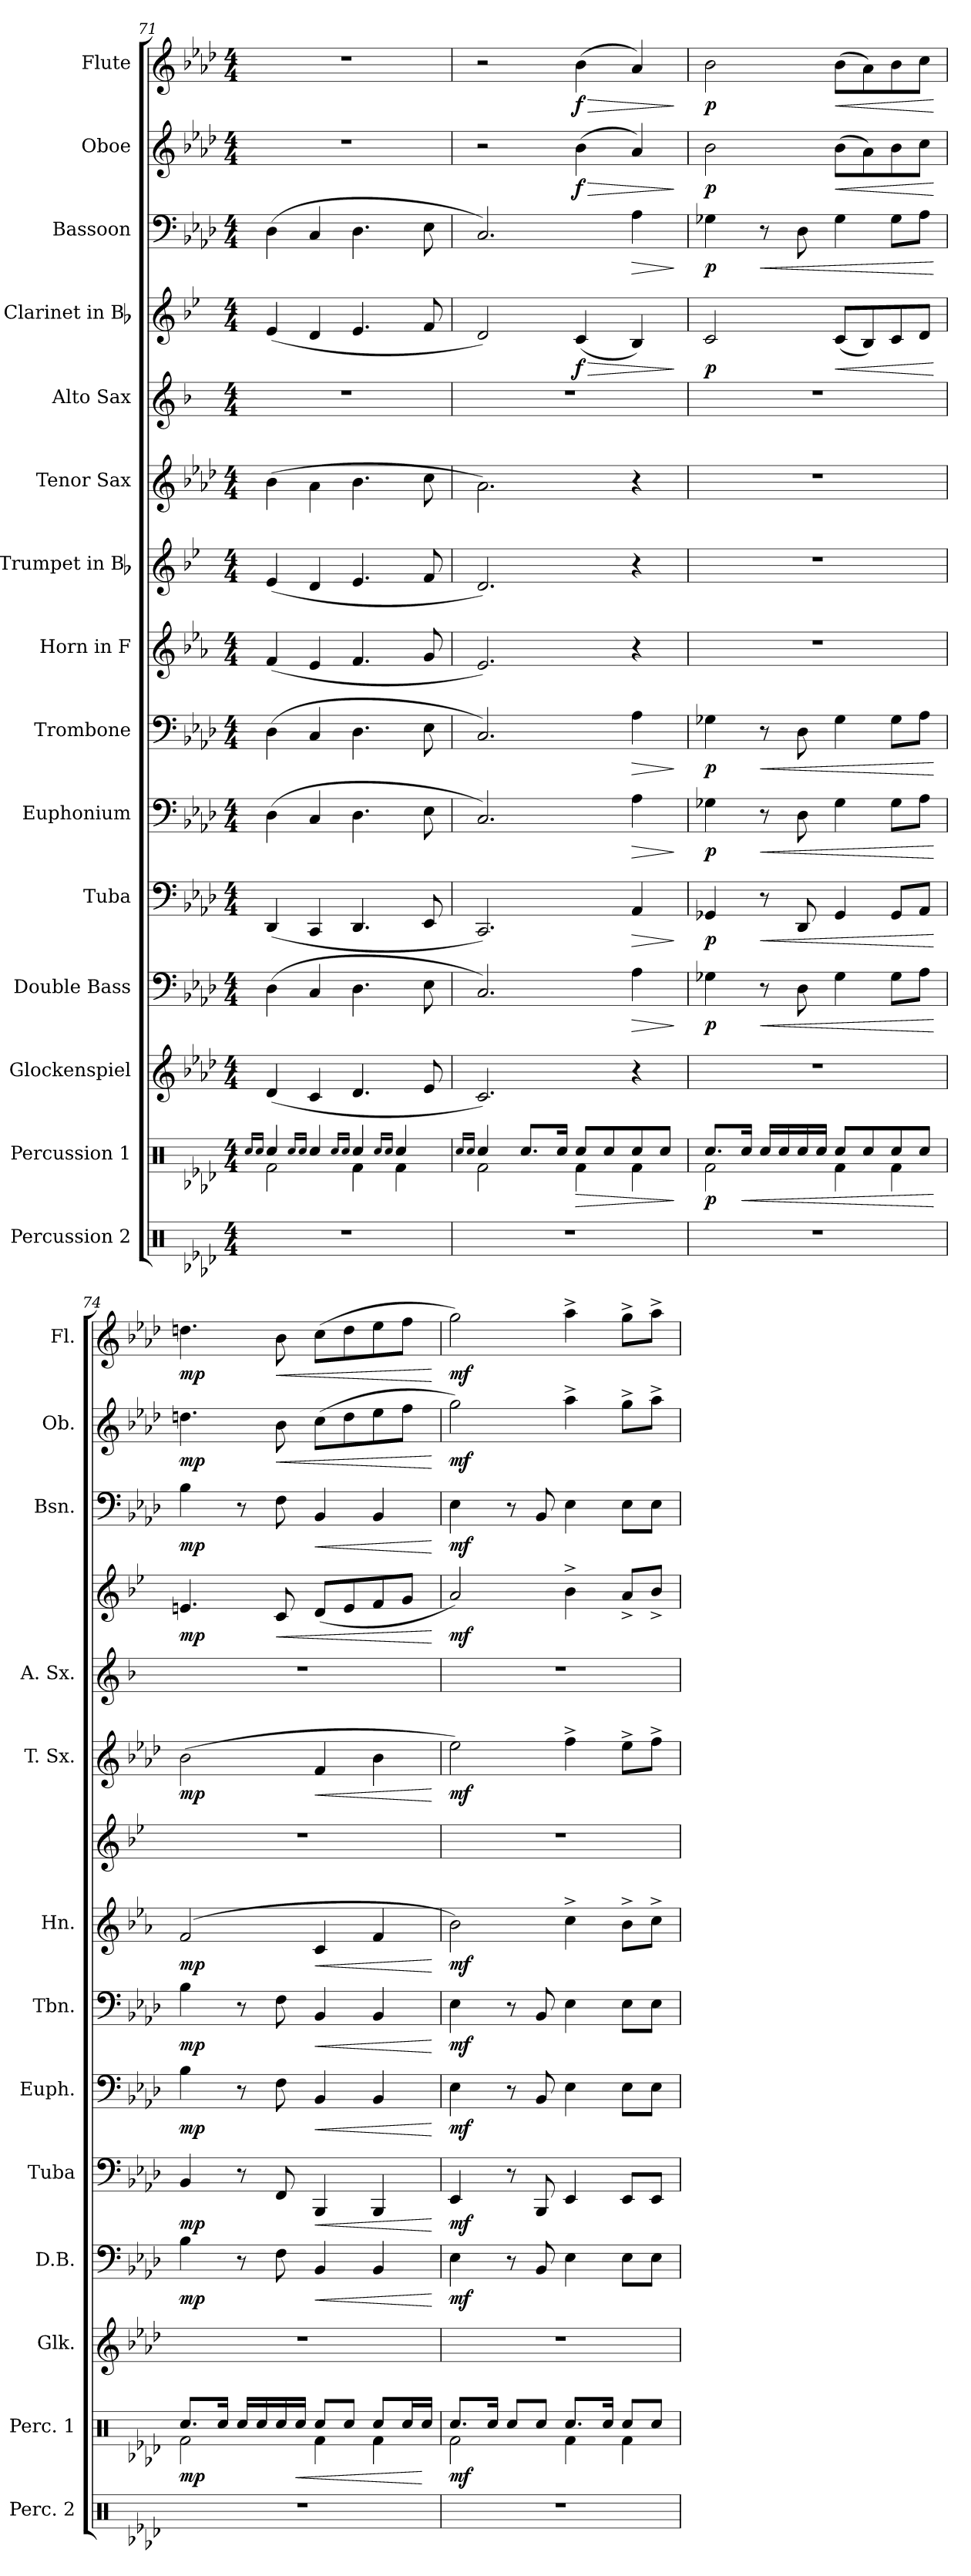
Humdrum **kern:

**kern	**kern	**dynam	**kern	**kern	**dynam	**kern	**dynam	**kern	**dynam	**kern	**dynam	**kern	**dynam	**kern	**kern	**dynam	**kern	**kern	**dynam	**kern	**dynam	**kern	**dynam	**kern	**dynam
*part15	*part14	*part14	*part13	*part12	*part12	*part11	*part11	*part10	*part10	*part9	*part9	*part8	*part8	*part7	*part6	*part6	*part5	*part4	*part4	*part3	*part3	*part2	*part2	*part1	*part1
*staff15	*staff14	*staff14	*staff13	*staff12	*staff12	*staff11	*staff11	*staff10	*staff10	*staff9	*staff9	*staff8	*staff8	*staff7	*staff6	*staff6	*staff5	*staff4	*staff4	*staff3	*staff3	*staff2	*staff2	*staff1	*staff1
*I"Percussion 2	*I"Percussion 1	*	*I"Glockenspiel	*I"Double Bass	*	*I"Tuba	*	*I"Euphonium	*	*I"Trombone	*	*I"Horn in F	*	*I"Trumpet in Bb	*I"Tenor Sax	*	*I"Alto Sax	*I"Clarinet in Bb	*	*I"Bassoon	*	*I"Oboe	*	*I"Flute	*
*I'Perc. 2	*I'Perc. 1	*	*I'Glk.	*I'D.B.	*	*I'Tuba	*	*I'Euph.	*	*I'Tbn.	*	*I'Hn.	*	*	*I'T. Sx.	*	*I'A. Sx.	*	*	*I'Bsn.	*	*I'Ob.	*	*I'Fl.	*
*clefX	*clefX	*	*clefG2	*clefF4	*	*clefF4	*	*clefF4	*	*clefF4	*	*clefG2	*	*clefG2	*clefG2	*	*clefG2	*clefG2	*	*clefF4	*	*clefG2	*	*clefG2	*
*	*	*	*ITrd-14c-24	*ITrd7c12	*	*	*	*	*	*	*	*ITrd4c7	*	*ITrd1c2	*ITrd8c14	*	*ITrd5c9	*ITrd1c2	*	*	*	*	*	*	*
*k[b-e-a-d-]	*k[b-e-a-d-]	*	*k[b-e-a-d-]	*k[b-e-a-d-]	*	*k[b-e-a-d-]	*	*k[b-e-a-d-]	*	*k[b-e-a-d-]	*	*k[b-e-a-d-]	*	*k[b-e-a-d-]	*k[b-e-a-d-]	*	*k[b-e-a-d-]	*k[b-e-a-d-]	*	*k[b-e-a-d-]	*	*k[b-e-a-d-]	*	*k[b-e-a-d-]	*
*A-:	*A-:	*	*A-:	*A-:	*	*A-:	*	*A-:	*	*A-:	*	*A-:	*	*A-:	*A-:	*	*A-:	*A-:	*	*A-:	*	*A-:	*	*A-:	*
*M4/4	*M4/4	*	*M4/4	*M4/4	*	*M4/4	*	*M4/4	*	*M4/4	*	*M4/4	*	*M4/4	*M4/4	*	*M4/4	*M4/4	*	*M4/4	*	*M4/4	*	*M4/4	*
=71	=71	=71	=71	=71	=71	=71	=71	=71	=71	=71	=71	=71	=71	=71	=71	=71	=71	=71	=71	=71	=71	=71	=71	=71	=71
.	16qRcc/LL	.	.	.	.	.	.	.	.	.	.	.	.	.	.	.	.	.	.	.	.	.	.	.	.
.	16qRcc/JJ	.	.	.	.	.	.	.	.	.	.	.	.	.	.	.	.	.	.	.	.	.	.	.	.
*	*^	*	*	*	*	*	*	*	*	*	*	*	*	*	*	*	*	*	*	*	*	*	*	*	*
1r	4Rcc/	2Rf\	.	(<4ddd-/	(>4DD-\	.	(<4DD-/	.	(>4D-\	.	(>4D-\	.	(<4B-/	.	(<4d-/	(>4B-\	.	1r	(<4d-/	.	(>4D-\	.	1r	.	1r	.
.	16qRcc/LL	.	.	.	.	.	.	.	.	.	.	.	.	.	.	.	.	.	.	.	.	.	.	.	.	.
.	16qRcc/JJ	.	.	.	.	.	.	.	.	.	.	.	.	.	.	.	.	.	.	.	.	.	.	.	.	.
.	4Rcc/	.	.	4ccc/	4CC/	.	4CC/	.	4C/	.	4C/	.	4A-/	.	4c/	4A-\	.	.	4c/	.	4C/	.	.	.	.	.
.	16qRcc/LL	.	.	.	.	.	.	.	.	.	.	.	.	.	.	.	.	.	.	.	.	.	.	.	.	.
.	16qRcc/JJ	.	.	.	.	.	.	.	.	.	.	.	.	.	.	.	.	.	.	.	.	.	.	.	.	.
.	4Rcc/	4Rf\	.	4.ddd-/	4.DD-\	.	4.DD-/	.	4.D-\	.	4.D-\	.	4.B-/	.	4.d-/	4.B-\	.	.	4.d-/	.	4.D-\	.	.	.	.	.
.	16qRcc/LL	.	.	.	.	.	.	.	.	.	.	.	.	.	.	.	.	.	.	.	.	.	.	.	.	.
.	16qRcc/JJ	.	.	.	.	.	.	.	.	.	.	.	.	.	.	.	.	.	.	.	.	.	.	.	.	.
.	4Rcc/	4Rf\	.	.	.	.	.	.	.	.	.	.	.	.	.	.	.	.	.	.	.	.	.	.	.	.
.	.	.	.	8eee-/	8EE-\	.	8EE-/	.	8E-\	.	8E-\	.	8c/	.	8e-/	8c\	.	.	8e-/	.	8E-\	.	.	.	.	.
=72	=72	=72	=72	=72	=72	=72	=72	=72	=72	=72	=72	=72	=72	=72	=72	=72	=72	=72	=72	=72	=72	=72	=72	=72	=72	=72
.	16qRcc/LL	.	.	.	.	.	.	.	.	.	.	.	.	.	.	.	.	.	.	.	.	.	.	.	.	.
.	16qRcc/JJ	.	.	.	.	.	.	.	.	.	.	.	.	.	.	.	.	.	.	.	.	.	.	.	.	.
1r	4Rcc/	2Rf\	.	2.ccc/)	2.CC/)	.	2.CC/)	.	2.C/)	.	2.C/)	.	2.A-/)	.	2.c/)	2.A-\)	.	1r	2c/)	.	2.C/)	.	2r	.	2r	.
.	8.Rcc/L	.	.	.	.	.	.	.	.	.	.	.	.	.	.	.	.	.	.	.	.	.	.	.	.	.
.	16Rcc/Jk	.	.	.	.	.	.	.	.	.	.	.	.	.	.	.	.	.	.	.	.	.	.	.	.	.
!	!	!	!LO:HP:b	!	!	!	!	!	!	!	!	!	!	!	!	!	!	!	!	!LO:HP:b	!	!	!	!LO:HP:b	!	!LO:HP:b
!	!	!	!	!	!	!	!	!	!	!	!	!	!	!	!	!	!	!	!	!LO:DY:n=1:b	!	!	!	!LO:DY:n=1:b	!	!LO:DY:n=1:b
.	8Rcc/L	4Rf\	>	.	.	.	.	.	.	.	.	.	.	.	.	.	.	.	(<4B-/	> f	.	.	(>4b-\	> f	(>4b-\	> f
.	8Rcc/	.	.	.	.	.	.	.	.	.	.	.	.	.	.	.	.	.	.	.	.	.	.	.	.	.
!	!	!	!	!	!	!LO:HP:b	!	!LO:HP:b	!	!LO:HP:b	!	!LO:HP:b	!	!	!	!	!	!	!	!	!	!LO:HP:b	!	!	!	!
.	8Rcc/	4Rf\	.	4r	4AA-\	>	4AA-/	>	4A-\	>	4A-\	>	4r	.	4r	4r	.	.	4A-/)	.	4A-\	>	4a-/)	.	4a-/)	.
.	8Rcc/J	.	.	.	.	.	.	.	.	.	.	.	.	.	.	.	.	.	.	.	.	.	.	.	.	.
*	*v	*v	*	*	*	*	*	*	*	*	*	*	*	*	*	*	*	*	*	*	*	*	*	*	*	*
.	.	]	.	.	]	.	]	.	]	.	]	.	.	.	.	.	.	.	]	.	]	.	]	.	]
!!LO:PB:g=z
=73	=73	=73	=73	=73	=73	=73	=73	=73	=73	=73	=73	=73	=73	=73	=73	=73	=73	=73	=73	=73	=73	=73	=73	=73	=73
*	*^	*	*	*	*	*	*	*	*	*	*	*	*	*	*	*	*	*	*	*	*	*	*	*	*
!	!	!	!LO:DY:b	!	!	!LO:DY:b	!	!LO:DY:b	!	!LO:DY:b	!	!LO:DY:b	!	!	!	!	!	!	!	!LO:DY:b	!	!LO:DY:b	!	!LO:DY:b	!	!LO:DY:b
1r	8.Rcc/L	2Rf\	p	1r	4GG-X\	p	4GG-X/	p	4G-X\	p	4G-X\	p	1r	.	1r	1r	.	1r	2B-/	p	4G-X\	p	2b-\	p	2b-\	p
!	!	!	!LO:HP:b	!	!	!	!	!	!	!	!	!	!	!	!	!	!	!	!	!	!	!	!	!	!	!
.	16Rcc/Jk	.	<	.	.	.	.	.	.	.	.	.	.	.	.	.	.	.	.	.	.	.	.	.	.	.
!	!	!	!	!	!	!LO:HP:b	!	!LO:HP:b	!	!LO:HP:b	!	!LO:HP:b	!	!	!	!	!	!	!	!	!	!LO:HP:b	!	!	!	!
.	16Rcc/LL	.	.	.	8r	<	8r	<	8r	<	8r	<	.	.	.	.	.	.	.	.	8r	<	.	.	.	.
.	16Rcc/	.	.	.	.	.	.	.	.	.	.	.	.	.	.	.	.	.	.	.	.	.	.	.	.	.
.	16Rcc/	.	.	.	8DD-\	.	8DD-/	.	8D-\	.	8D-\	.	.	.	.	.	.	.	.	.	8D-\	.	.	.	.	.
.	16Rcc/JJ	.	.	.	.	.	.	.	.	.	.	.	.	.	.	.	.	.	.	.	.	.	.	.	.	.
!	!	!	!	!	!	!	!	!	!	!	!	!	!	!	!	!	!	!	!	!LO:HP:b	!	!	!	!LO:HP:b	!	!LO:HP:b
.	8Rcc/L	4Rf\	.	.	4GG-\	.	4GG-/	.	4G-\	.	4G-\	.	.	.	.	.	.	.	(<8B-/L	<	4G-\	.	(>8b-\L	<	(>8b-\L	<
.	8Rcc/	.	.	.	.	.	.	.	.	.	.	.	.	.	.	.	.	.	8A-/)	.	.	.	8a-\)	.	8a-\)	.
.	8Rcc/	4Rf\	.	.	8GG-\L	.	8GG-/L	.	8G-\L	.	8G-\L	.	.	.	.	.	.	.	8B-/	.	8G-\L	.	8b-\	.	8b-\	.
.	8Rcc/J	.	.	.	8AA-\J	.	8AA-/J	.	8A-\J	.	8A-\J	.	.	.	.	.	.	.	8c/J	.	8A-\J	.	8cc\J	.	8cc\J	.
*	*v	*v	*	*	*	*	*	*	*	*	*	*	*	*	*	*	*	*	*	*	*	*	*	*	*	*
.	.	[	.	.	[	.	[	.	[	.	[	.	.	.	.	.	.	.	[	.	[	.	[	.	[
=74	=74	=74	=74	=74	=74	=74	=74	=74	=74	=74	=74	=74	=74	=74	=74	=74	=74	=74	=74	=74	=74	=74	=74	=74	=74
*	*^	*	*	*	*	*	*	*	*	*	*	*	*	*	*	*	*	*	*	*	*	*	*	*	*
!	!	!	!LO:DY:b	!	!	!LO:DY:b	!	!LO:DY:b	!	!LO:DY:b	!	!LO:DY:b	!	!LO:DY:b	!	!	!LO:DY:b	!	!	!LO:DY:b	!	!LO:DY:b	!	!LO:DY:b	!	!LO:DY:b
1r	8.Rcc/L	2Rf\	mp	1r	4BB-\	mp	4BB-/	mp	4B-\	mp	4B-\	mp	(2B-/	mp	1r	(>2B-\	mp	1r	4.dn/	mp	4B-\	mp	4.ddn\	mp	4.ddn\	mp
.	16Rcc/Jk	.	.	.	.	.	.	.	.	.	.	.	.	.	.	.	.	.	.	.	.	.	.	.	.	.
.	16Rcc/LL	.	.	.	8r	.	8r	.	8r	.	8r	.	.	.	.	.	.	.	.	.	8r	.	.	.	.	.
.	16Rcc/	.	.	.	.	.	.	.	.	.	.	.	.	.	.	.	.	.	.	.	.	.	.	.	.	.
!	!	!	!	!	!	!	!	!	!	!	!	!	!	!	!	!	!	!	!	!LO:HP:b	!	!	!	!LO:HP:b	!	!LO:HP:b
.	16Rcc/	.	.	.	8FF\	.	8FF/	.	8F\	.	8F\	.	.	.	.	.	.	.	8B-/	<	8F\	.	8b-\	<	8b-\	<
!	!	!	!LO:HP:b	!	!	!	!	!	!	!	!	!	!	!	!	!	!	!	!	!	!	!	!	!	!	!
.	16Rcc/JJ	.	<	.	.	.	.	.	.	.	.	.	.	.	.	.	.	.	.	.	.	.	.	.	.	.
!	!	!	!	!	!	!LO:HP:b	!	!LO:HP:b	!	!LO:HP:b	!	!LO:HP:b	!	!LO:HP:b	!	!	!LO:HP:b	!	!	!	!	!LO:HP:b	!	!	!	!
.	8Rcc/L	4Rf\	.	.	4BBB-/	<	4BBB-/	<	4BB-/	<	4BB-/	<	4F/	<	.	4F/	<	.	(<8c/L	.	4BB-/	<	(>8cc\L	.	(>8cc\L	.
.	8Rcc/J	.	.	.	.	.	.	.	.	.	.	.	.	.	.	.	.	.	8d/	.	.	.	8dd\	.	8dd\	.
.	8Rcc/L	4Rf\	.	.	4BBB-/	.	4BBB-/	.	4BB-/	.	4BB-/	.	4B-/	.	.	4B-\	.	.	8e-/	.	4BB-/	.	8ee-\	.	8ee-\	.
.	16Rcc/L	.	.	.	.	.	.	.	.	.	.	.	.	.	.	.	.	.	8f/J	.	.	.	8ff\J	.	8ff\J	.
.	16Rcc/JJ	.	[	.	.	.	.	.	.	.	.	.	.	.	.	.	.	.	.	.	.	.	.	.	.	.
*	*v	*v	*	*	*	*	*	*	*	*	*	*	*	*	*	*	*	*	*	*	*	*	*	*	*	*
.	.	.	.	.	[	.	[	.	[	.	[	.	[	.	.	[	.	.	[	.	[	.	[	.	[
=75	=75	=75	=75	=75	=75	=75	=75	=75	=75	=75	=75	=75	=75	=75	=75	=75	=75	=75	=75	=75	=75	=75	=75	=75	=75
*	*^	*	*	*	*	*	*	*	*	*	*	*	*	*	*	*	*	*	*	*	*	*	*	*	*
!	!	!	!LO:DY:b	!	!	!LO:DY:b	!	!LO:DY:b	!	!LO:DY:b	!	!LO:DY:b	!	!LO:DY:b	!	!	!LO:DY:b	!	!	!LO:DY:b	!	!LO:DY:b	!	!LO:DY:b	!	!LO:DY:b
1r	8.Rcc/L	2Rf\	mf	1r	4EE-\	mf	4EE-/	mf	4E-\	mf	4E-\	mf	2e-\)	mf	1r	2e-\)	mf	1r	2g/)	mf	4E-\	mf	2gg\)	mf	2gg\)	mf
.	16Rcc/Jk	.	.	.	.	.	.	.	.	.	.	.	.	.	.	.	.	.	.	.	.	.	.	.	.	.
.	8Rcc/L	.	.	.	8r	.	8r	.	8r	.	8r	.	.	.	.	.	.	.	.	.	8r	.	.	.	.	.
.	8Rcc/J	.	.	.	8BBB-/	.	8BBB-/	.	8BB-/	.	8BB-/	.	.	.	.	.	.	.	.	.	8BB-/	.	.	.	.	.
.	8.Rcc/L	4Rf\	.	.	4EE-\	.	4EE-/	.	4E-\	.	4E-\	.	4f^>\	.	.	4f^>\	.	.	4a-^>\	.	4E-\	.	4aa-^>\	.	4aa-^>\	.
.	16Rcc/Jk	.	.	.	.	.	.	.	.	.	.	.	.	.	.	.	.	.	.	.	.	.	.	.	.	.
.	8Rcc/L	4Rf\	.	.	8EE-\L	.	8EE-/L	.	8E-\L	.	8E-\L	.	8e-^>\L	.	.	8e-^>\L	.	.	8g^</L	.	8E-\L	.	8gg^>\L	.	8gg^>\L	.
.	8Rcc/J	.	.	.	8EE-\J	.	8EE-/J	.	8E-\J	.	8E-\J	.	8f^>\J	.	.	8f^>\J	.	.	8a-^</J	.	8E-\J	.	8aa-^>\J	.	8aa-^>\J	.
*	*v	*v	*	*	*	*	*	*	*	*	*	*	*	*	*	*	*	*	*	*	*	*	*	*	*	*
=	=	=	=	=	=	=	=	=	=	=	=	=	=	=	=	=	=	=	=	=	=	=	=	=	=
*-	*-	*-	*-	*-	*-	*-	*-	*-	*-	*-	*-	*-	*-	*-	*-	*-	*-	*-	*-	*-	*-	*-	*-	*-	*-
